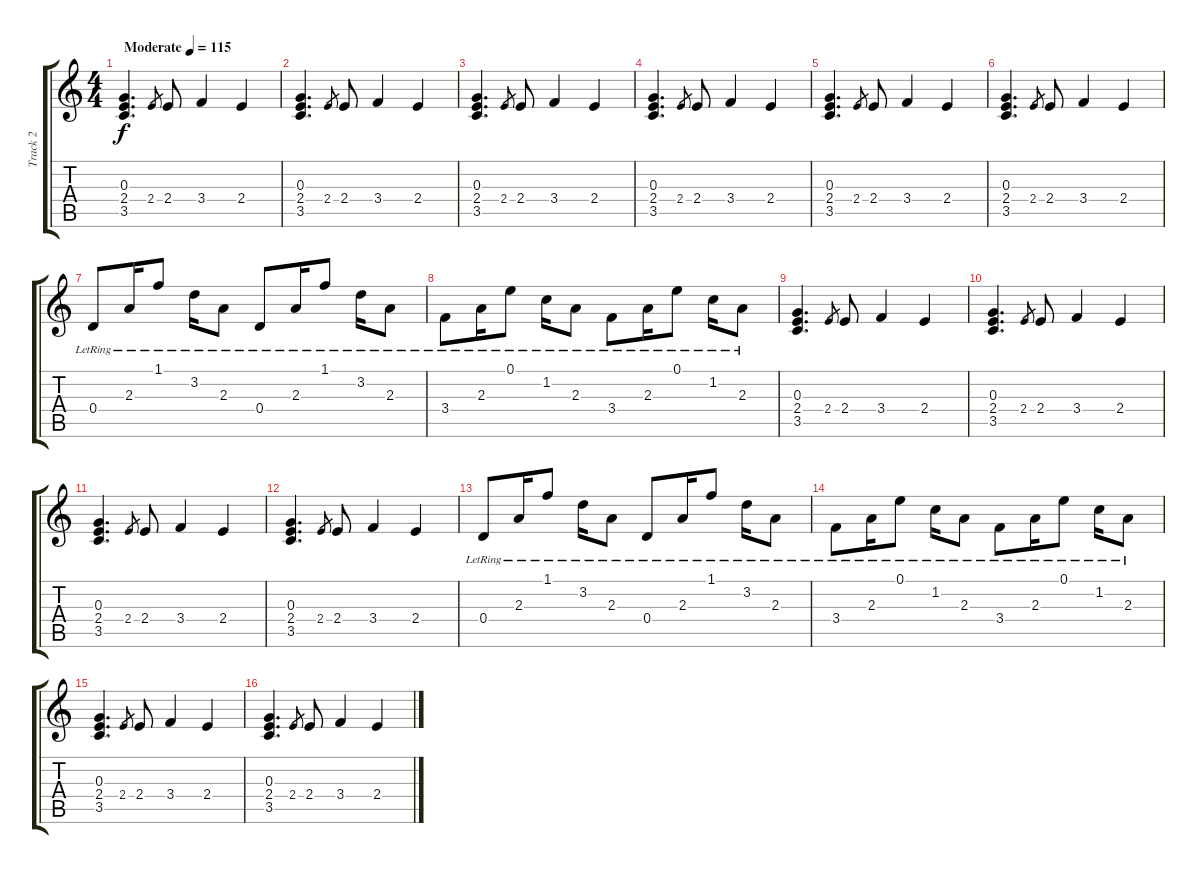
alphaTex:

\track ("Track 2" "Track 2") {instrument acousticguitarsteel}
\staff {score tabs}
\tuning (E4 B3 G3 D3 A2 E2) {hide}
\ts (4 4)
\tempo (115 "Moderate")
\clef g2
\ks c
(0.3 2.4 3.5).4{d dy f instrument acousticguitarsteel} 2.4.8{gr} 2.4.8 3.4.4 2.4.4 |
(0.3 2.4 3.5).4{d} 2.4.8{gr} 2.4.8 3.4.4 2.4.4 |
(0.3 2.4 3.5).4{d} 2.4.8{gr} 2.4.8 3.4.4 2.4.4 |
(0.3 2.4 3.5).4{d} 2.4.8{gr} 2.4.8 3.4.4 2.4.4 |
(0.3 2.4 3.5).4{d} 2.4.8{gr} 2.4.8 3.4.4 2.4.4 |
(0.3 2.4 3.5).4{d} 2.4.8{gr} 2.4.8 3.4.4 2.4.4 |
0.4{lr}.8 2.3{lr}.16 1.1{lr}.8 3.2{lr}.16 2.3{lr}.8 0.4{lr}.8 2.3{lr}.16 1.1{lr}.8 3.2{lr}.16 2.3{lr}.8 |
3.4{lr}.8 2.3{lr}.16 0.1{lr}.8 1.2{lr}.16 2.3{lr}.8 3.4{lr}.8 2.3{lr}.16 0.1{lr}.8 1.2{lr}.16 2.3{lr}.8 |
(0.3 2.4 3.5).4{d} 2.4.8{gr} 2.4.8 3.4.4 2.4.4 |
(0.3 2.4 3.5).4{d} 2.4.8{gr} 2.4.8 3.4.4 2.4.4 |
(0.3 2.4 3.5).4{d} 2.4.8{gr} 2.4.8 3.4.4 2.4.4 |
(0.3 2.4 3.5).4{d} 2.4.8{gr} 2.4.8 3.4.4 2.4.4 |
0.4{lr}.8 2.3{lr}.16 1.1{lr}.8 3.2{lr}.16 2.3{lr}.8 0.4{lr}.8 2.3{lr}.16 1.1{lr}.8 3.2{lr}.16 2.3{lr}.8 |
3.4{lr}.8 2.3{lr}.16 0.1{lr}.8 1.2{lr}.16 2.3{lr}.8 3.4{lr}.8 2.3{lr}.16 0.1{lr}.8 1.2{lr}.16 2.3{lr}.8 |
(0.3 2.4 3.5).4{d} 2.4.8{gr} 2.4.8 3.4.4 2.4.4 |
(0.3 2.4 3.5).4{d} 2.4.8{gr} 2.4.8 3.4.4 2.4.4
